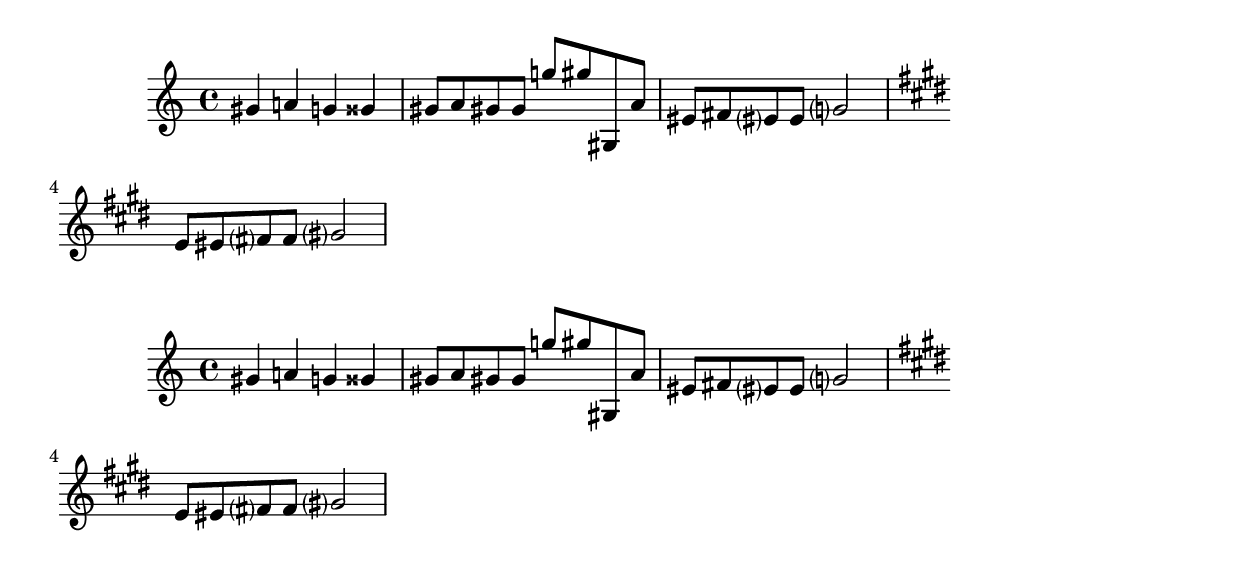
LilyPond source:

\version "2.11.61"
\header {

texidoc = "Several automatic accidental rules
aim to reproduce contemporary music notation
practices:
@itemize
@item
@code{'dodecaphonic} style prints accidentals on every
note (including naturals)
@item
@code{'neo-modern style} prints accidentals on every note
(not including naturals), except when a note is
immediately repeated
@item
@code{'neo-modern-cautionary} style acts like neo-modern,
adding cautionary parentheses around accidentals.
@item
@code{'teaching} prints accidentals normally, but adds
cautionary accidentals when an accidental is
already included in the key signature.
@end itemize

Both scores should show the same accidentals.
"

}

\layout { ragged-right = ##t }

\score {
  \relative c'' {
    #(set-accidental-style 'dodecaphonic)
    gis4 a g gisis
    #(set-accidental-style 'neo-modern)
    gis8 a gis gis g' gis gis,, a'
    #(set-accidental-style 'neo-modern-cautionary)
    eis fis eis eis g2
    #(set-accidental-style 'teaching)
    \key e \major
    e8 eis fis fis gis2
  }
}

\score {
  \relative c'' {
    \set Staff.autoAccidentals = #'()
    \set Staff.autoCautionaries = #'()
    gis!4 a! g! gisis!
    gis!8 a gis! gis g'! gis! gis,,! a'
    eis! fis! eis? eis g?2
    \key e \major
    e8 eis! fis? fis gis?2
  }
}
